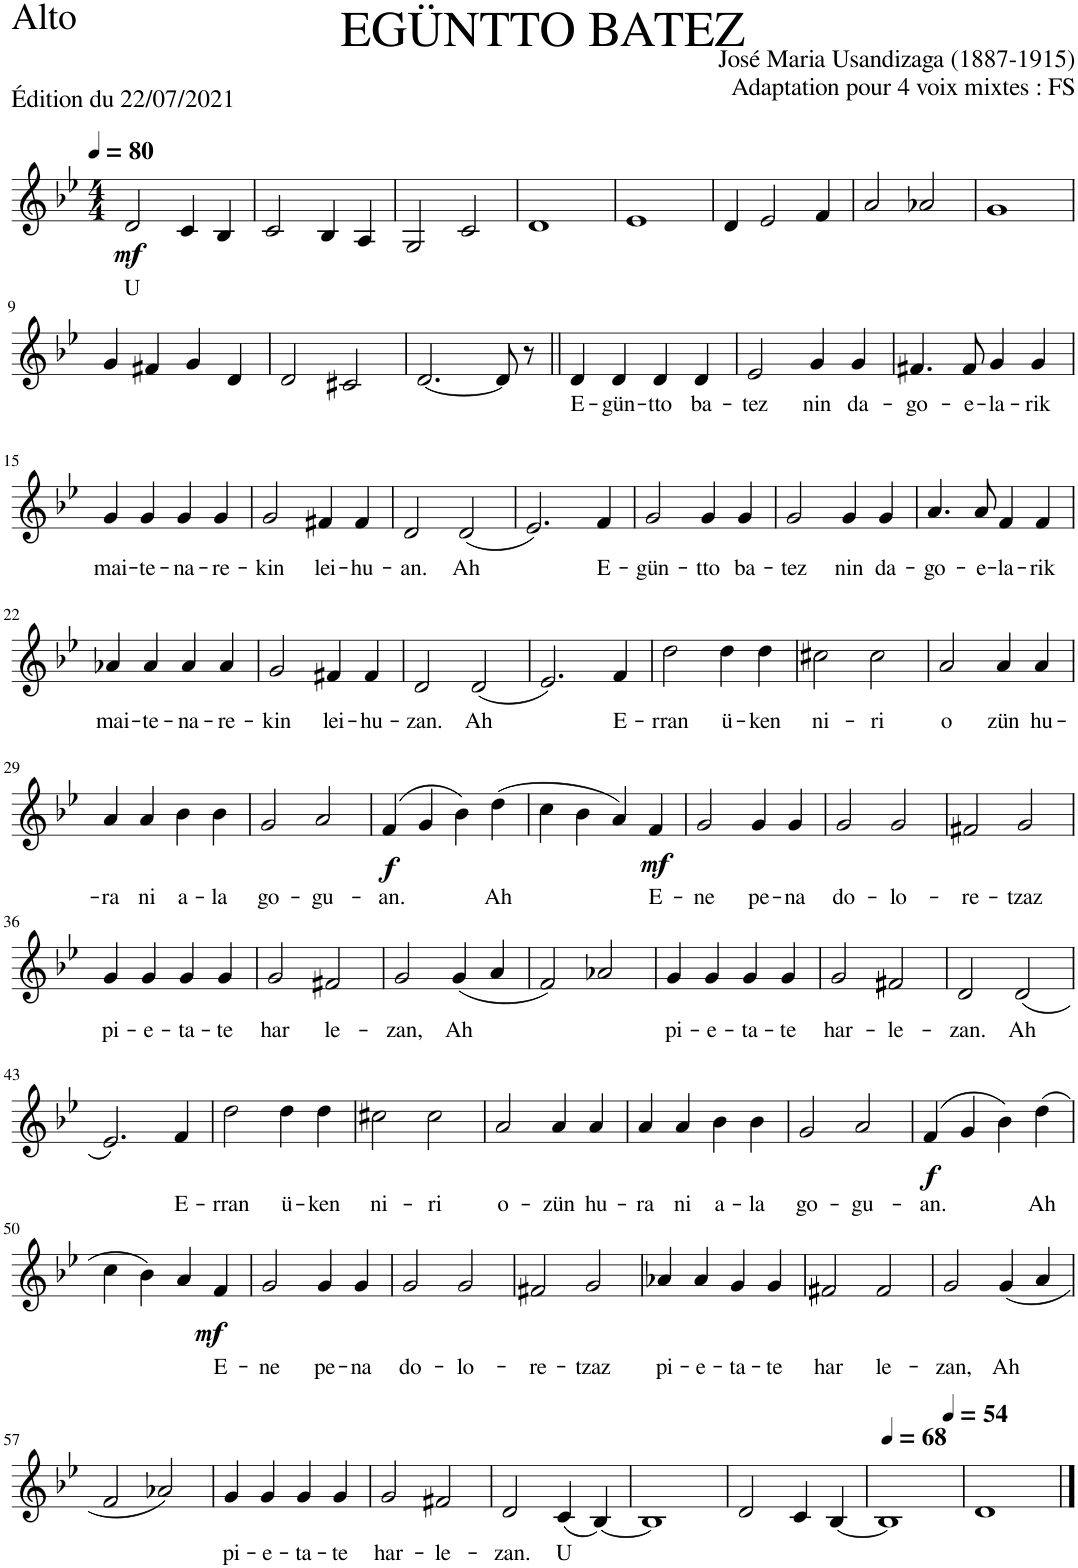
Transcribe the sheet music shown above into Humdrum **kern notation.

**kern	**text	**dynam
*part1	*part1	*part1
*staff1	*staff1	*staff1
*I"Alto	*	*
*I'A.	*	*
*clefG2	*	*
*k[b-e-]	*	*
*M4/4	*	*
*MM80	*	*
=1	=1	=1
!	!LO:LY:b	!LO:DY:b
2d/	U	mf
4c/	.	.
4B-/	.	.
=2	=2	=2
2c/	.	.
4B-/	.	.
4A/	.	.
=3	=3	=3
2G/	.	.
2c/	.	.
=4	=4	=4
1d	.	.
=5	=5	=5
1e-	.	.
=6	=6	=6
4d/	.	.
2e-/	.	.
4f/	.	.
=7	=7	=7
2a/	.	.
2a-X/	.	.
=8	=8	=8
1g	.	.
!!LO:LB:g=z
=9	=9	=9
4g/	.	.
4f#X/	.	.
4g/	.	.
4d/	.	.
=10	=10	=10
2d/	.	.
2c#X/	.	.
=11	=11	=11
[2.d/	.	.
8d/]	.	.
8r	.	.
=12||	=12||	=12||
!	!LO:LY:b	!
4d/	E-	.
!	!LO:LY:b	!
4d/	-gün-	.
!	!LO:LY:b	!
4d/	-tto	.
!	!LO:LY:b	!
4d/	ba-	.
=13	=13	=13
!	!LO:LY:b	!
2e-/	-tez	.
!	!LO:LY:b	!
4g/	nin	.
!	!LO:LY:b	!
4g/	da-	.
=14	=14	=14
!	!LO:LY:b	!
4.f#X/	-go-	.
!	!LO:LY:b	!
8f#/	-e-	.
!	!LO:LY:b	!
4g/	-la-	.
!	!LO:LY:b	!
4g/	-rik	.
!!LO:LB:g=z
=15	=15	=15
!	!LO:LY:b	!
4g/	mai-	.
!	!LO:LY:b	!
4g/	-te-	.
!	!LO:LY:b	!
4g/	-na-	.
!	!LO:LY:b	!
4g/	-re-	.
=16	=16	=16
!	!LO:LY:b	!
2g/	-kin	.
!	!LO:LY:b	!
4f#X/	lei-	.
!	!LO:LY:b	!
4f#/	-hu-	.
=17	=17	=17
!	!LO:LY:b	!
2d/	-an.	.
!	!LO:LY:b	!
(2d/	Ah	.
=18	=18	=18
2.e-/)	.	.
!	!LO:LY:b	!
4f/	E-	.
=19	=19	=19
!	!LO:LY:b	!
2g/	-gün-	.
!	!LO:LY:b	!
4g/	-tto	.
!	!LO:LY:b	!
4g/	ba-	.
=20	=20	=20
!	!LO:LY:b	!
2g/	-tez	.
!	!LO:LY:b	!
4g/	nin	.
!	!LO:LY:b	!
4g/	da-	.
=21	=21	=21
!	!LO:LY:b	!
4.a/	-go-	.
!	!LO:LY:b	!
8a/	-e-	.
!	!LO:LY:b	!
4f/	-la-	.
!	!LO:LY:b	!
4f/	-rik	.
!!LO:LB:g=z
=22	=22	=22
!	!LO:LY:b	!
4a-X/	mai-	.
!	!LO:LY:b	!
4a-/	-te-	.
!	!LO:LY:b	!
4a-/	-na-	.
!	!LO:LY:b	!
4a-/	-re-	.
=23	=23	=23
!	!LO:LY:b	!
2g/	-kin	.
!	!LO:LY:b	!
4f#X/	lei-	.
!	!LO:LY:b	!
4f#/	-hu-	.
=24	=24	=24
!	!LO:LY:b	!
2d/	-zan.	.
!	!LO:LY:b	!
(2d/	Ah	.
=25	=25	=25
2.e-/)	.	.
!	!LO:LY:b	!
4f/	E-	.
=26	=26	=26
!	!LO:LY:b	!
2dd\	-rran	.
!	!LO:LY:b	!
4dd\	ü-	.
!	!LO:LY:b	!
4dd\	-ken	.
=27	=27	=27
!	!LO:LY:b	!
2cc#X\	ni-	.
!	!LO:LY:b	!
2cc#\	-ri	.
=28	=28	=28
!	!LO:LY:b	!
2a/	o	.
!	!LO:LY:b	!
4a/	-zün	.
!	!LO:LY:b	!
4a/	hu-	.
!!LO:LB:g=z
=29	=29	=29
!	!LO:LY:b	!
4a/	-ra	.
!	!LO:LY:b	!
4a/	ni	.
!	!LO:LY:b	!
4b-\	a-	.
!	!LO:LY:b	!
4b-\	-la	.
=30	=30	=30
!	!LO:LY:b	!
2g/	go-	.
!	!LO:LY:b	!
2a/	-gu-	.
=31	=31	=31
!	!LO:LY:b	!LO:DY:b
(4f/	-an.	f
4g/	.	.
4b-\)	.	.
!	!LO:LY:b	!
(4dd\	Ah	.
=32	=32	=32
4cc\	.	.
4b-\	.	.
4a/)	.	.
!	!LO:LY:b	!LO:DY:b
4f/	E-	mf
=33	=33	=33
!	!LO:LY:b	!
2g/	-ne	.
!	!LO:LY:b	!
4g/	pe-	.
!	!LO:LY:b	!
4g/	-na	.
=34	=34	=34
!	!LO:LY:b	!
2g/	do-	.
!	!LO:LY:b	!
2g/	-lo-	.
=35	=35	=35
!	!LO:LY:b	!
2f#X/	-re-	.
!	!LO:LY:b	!
2g/	-tzaz	.
!!LO:LB:g=z
=36	=36	=36
!	!LO:LY:b	!
4g/	pi-	.
!	!LO:LY:b	!
4g/	-e-	.
!	!LO:LY:b	!
4g/	-ta-	.
!	!LO:LY:b	!
4g/	-te	.
=37	=37	=37
!	!LO:LY:b	!
2g/	har	.
!	!LO:LY:b	!
2f#X/	le-	.
=38	=38	=38
!	!LO:LY:b	!
2g/	-zan,	.
!	!LO:LY:b	!
(4g/	Ah	.
4a/	.	.
=39	=39	=39
2f/)	.	.
2a-X/	.	.
=40	=40	=40
!	!LO:LY:b	!
4g/	pi-	.
!	!LO:LY:b	!
4g/	-e-	.
!	!LO:LY:b	!
4g/	-ta-	.
!	!LO:LY:b	!
4g/	-te	.
=41	=41	=41
!	!LO:LY:b	!
2g/	har-	.
!	!LO:LY:b	!
2f#X/	-le-	.
=42	=42	=42
!	!LO:LY:b	!
2d/	-zan.	.
!	!LO:LY:b	!
(2d/	Ah	.
!!LO:LB:g=z
=43	=43	=43
2.e-/)	.	.
!	!LO:LY:b	!
4f/	E-	.
=44	=44	=44
!	!LO:LY:b	!
2dd\	-rran	.
!	!LO:LY:b	!
4dd\	ü-	.
!	!LO:LY:b	!
4dd\	-ken	.
=45	=45	=45
!	!LO:LY:b	!
2cc#X\	ni-	.
!	!LO:LY:b	!
2cc#\	-ri	.
=46	=46	=46
!	!LO:LY:b	!
2a/	o-	.
!	!LO:LY:b	!
4a/	-zün	.
!	!LO:LY:b	!
4a/	hu-	.
=47	=47	=47
!	!LO:LY:b	!
4a/	-ra	.
!	!LO:LY:b	!
4a/	ni	.
!	!LO:LY:b	!
4b-\	a-	.
!	!LO:LY:b	!
4b-\	-la	.
=48	=48	=48
!	!LO:LY:b	!
2g/	go-	.
!	!LO:LY:b	!
2a/	-gu-	.
=49	=49	=49
!	!LO:LY:b	!LO:DY:b
(4f/	-an.	f
4g/	.	.
4b-\)	.	.
!	!LO:LY:b	!
(4dd\	Ah	.
!!LO:LB:g=z
=50	=50	=50
4cc\	.	.
4b-\)	.	.
4a/	.	.
!	!LO:LY:b	!LO:DY:b
4f/	E-	mf
=51	=51	=51
!	!LO:LY:b	!
2g/	-ne	.
!	!LO:LY:b	!
4g/	pe-	.
!	!LO:LY:b	!
4g/	-na	.
=52	=52	=52
!	!LO:LY:b	!
2g/	do-	.
!	!LO:LY:b	!
2g/	-lo-	.
=53	=53	=53
!	!LO:LY:b	!
2f#X/	-re-	.
!	!LO:LY:b	!
2g/	-tzaz	.
=54	=54	=54
!	!LO:LY:b	!
4a-X/	pi-	.
!	!LO:LY:b	!
4a-/	-e-	.
!	!LO:LY:b	!
4g/	-ta-	.
!	!LO:LY:b	!
4g/	-te	.
=55	=55	=55
!	!LO:LY:b	!
2f#X/	har	.
!	!LO:LY:b	!
2f#/	le-	.
=56	=56	=56
!	!LO:LY:b	!
2g/	-zan,	.
!	!LO:LY:b	!
(4g/	Ah	.
4a/	.	.
!!LO:LB:g=z
=57	=57	=57
2f/	.	.
2a-X/)	.	.
=58	=58	=58
!	!LO:LY:b	!
4g/	pi-	.
!	!LO:LY:b	!
4g/	-e-	.
!	!LO:LY:b	!
4g/	-ta-	.
!	!LO:LY:b	!
4g/	-te	.
=59	=59	=59
!	!LO:LY:b	!
2g/	har-	.
!	!LO:LY:b	!
2f#X/	-le-	.
=60	=60	=60
!	!LO:LY:b	!
2d/	-zan.	.
!	!LO:LY:b	!
(4c/	U	.
[4B-/)	.	.
=61	=61	=61
1B-]	.	.
=62	=62	=62
2d/	.	.
4c/	.	.
[4B-/	.	.
=63	=63	=63
*MM68	*	*
*^	*	*
1B-]	2.ryy	.	.
*MM54	*	*	*
.	4ryy	.	.
*v	*v	*	*
=64	=64	=64
1d	.	.
==	==	==
*-	*-	*-
